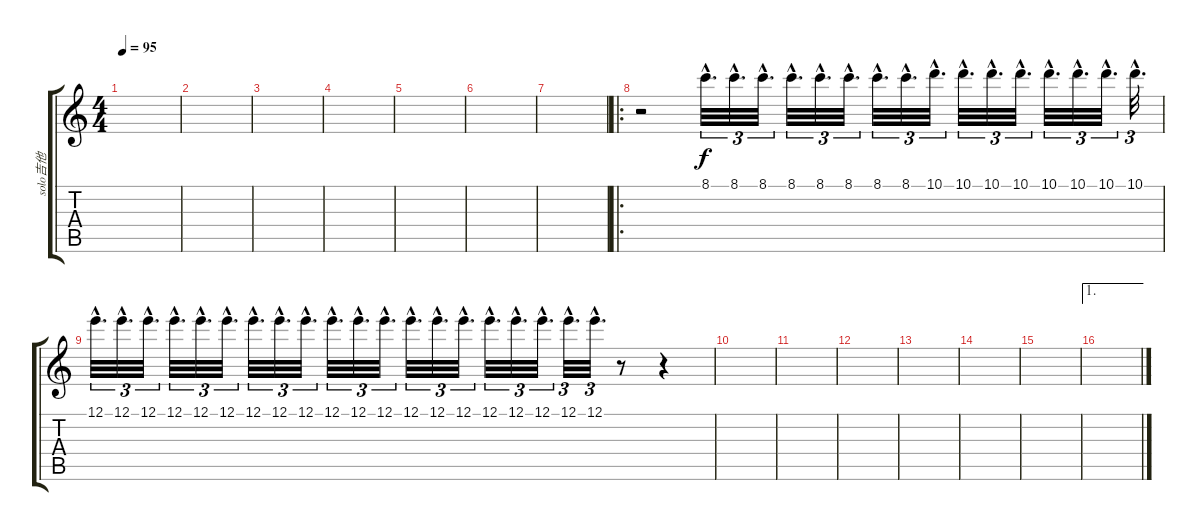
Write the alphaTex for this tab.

\track ("solo吉他" "solo吉他") {instrument acousticguitarnylon}
\staff {score tabs}
\tuning (E4 B3 G3 D3 A2 E2) {hide}
\ts (4 4)
\tempo 95
\clef g2
\ks c
|
|
|
|
|
|
|
\ro
r.2 8.1{hac}.32{d tu (3 2)} 8.1{hac}.32{d tu (3 2)} 8.1{hac}.32{d tu (3 2)} 8.1{hac}.32{d tu (3 2)} 8.1{hac}.32{d tu (3 2)} 8.1{hac}.32{d tu (3 2)} 8.1{hac}.32{d tu (3 2)} 8.1{hac}.32{d tu (3 2)} 10.1{hac}.32{d tu (3 2)} 10.1{hac}.32{d tu (3 2)} 10.1{hac}.32{d tu (3 2)} 10.1{hac}.32{d tu (3 2)} 10.1{hac}.32{d tu (3 2)} 10.1{hac}.32{d tu (3 2)} 10.1{hac}.32{d tu (3 2)} 10.1{hac}.32{d tu (3 2)} |
12.1{hac}.32{d tu (3 2)} 12.1{hac}.32{d tu (3 2)} 12.1{hac}.32{d tu (3 2)} 12.1{hac}.32{d tu (3 2)} 12.1{hac}.32{d tu (3 2)} 12.1{hac}.32{d tu (3 2)} 12.1{hac}.32{d tu (3 2)} 12.1{hac}.32{d tu (3 2)} 12.1{hac}.32{d tu (3 2)} 12.1{hac}.32{d tu (3 2)} 12.1{hac}.32{d tu (3 2)} 12.1{hac}.32{d tu (3 2)} 12.1{hac}.32{d tu (3 2)} 12.1{hac}.32{d tu (3 2)} 12.1{hac}.32{d tu (3 2)} 12.1{hac}.32{d tu (3 2)} 12.1{hac}.32{d tu (3 2)} 12.1{hac}.32{d tu (3 2)} 12.1{hac}.32{d tu (3 2)} 12.1{hac}.32{d tu (3 2)} r.8 r.4 |
|
|
|
|
|
|
\ae 1
